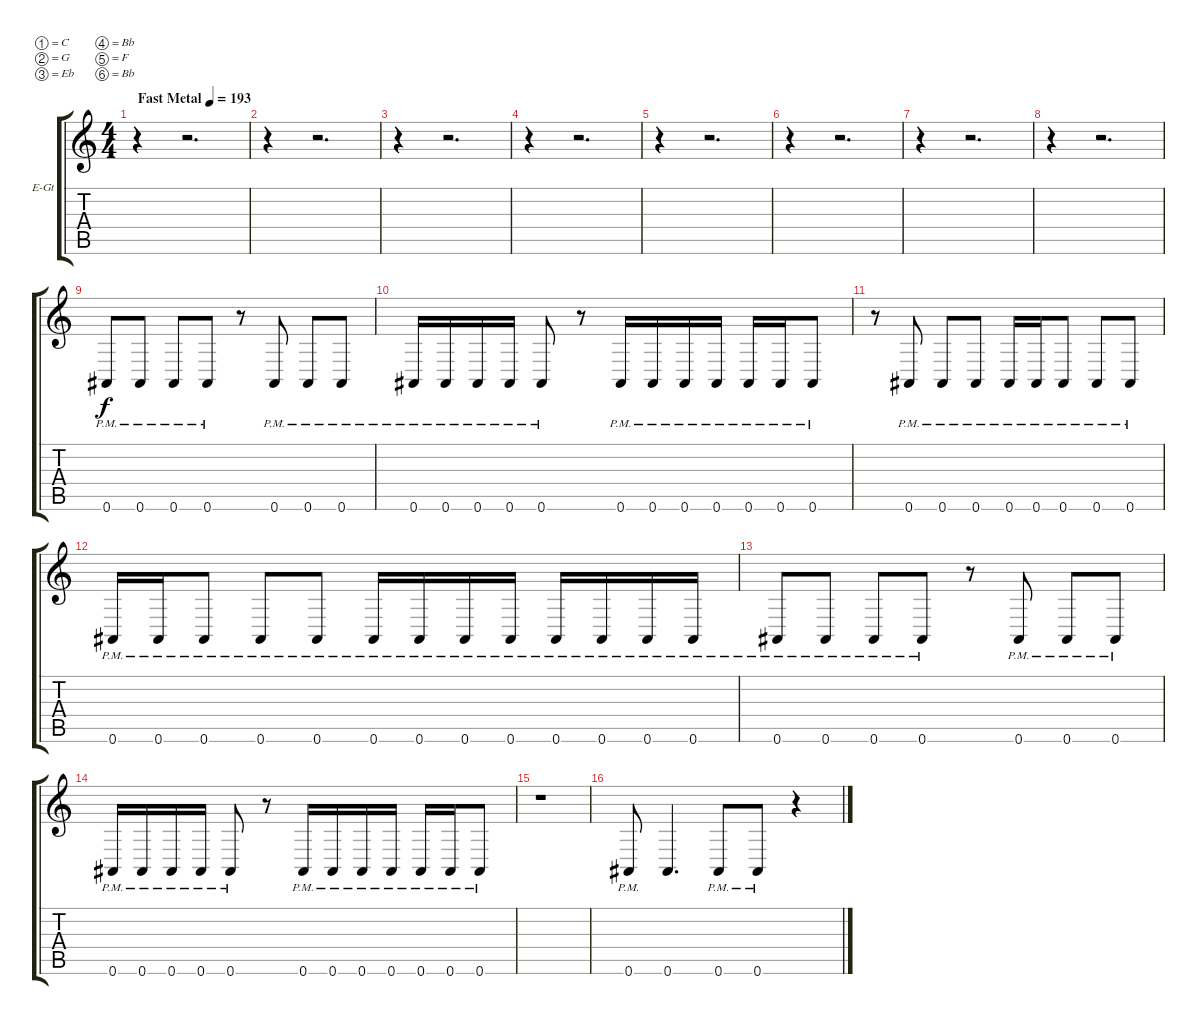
\bracketExtendMode groupsimilarinstruments
\firstSystemTrackNameOrientation horizontal
\otherSystemsTrackNameOrientation horizontal
\track ("Curtis Ward" "E-Gt") {instrument distortionguitar}
\staff {score tabs}
\tuning (C4 G3 Eb3 Bb2 F2 Bb1)
\ts (4 4)
\beaming (8 2 2 2 2)
\tempo (193 "Fast Metal")
\clef g2
\ks c
r.4{dy f instrument distortionguitar} r.2{d} |
r.4 r.2{d} |
r.4 r.2{d} |
r.4 r.2{d} |
r.4 r.2{d} |
r.4 r.2{d} |
r.4 r.2{d} |
r.4 r.2{d} |
0.6{pm}.8 0.6{pm}.8 0.6{pm}.8 0.6{pm}.8 r.8 0.6{pm}.8 0.6{pm}.8 0.6{pm}.8 |
0.6{pm}.16 0.6{pm}.16 0.6{pm}.16 0.6{pm}.16 0.6{pm}.8 r.8 0.6{pm}.16 0.6{pm}.16 0.6{pm}.16 0.6{pm}.16 0.6{pm}.16 0.6{pm}.16 0.6{pm}.8 |
r.8 0.6{pm}.8 0.6{pm}.8 0.6{pm}.8 0.6{pm}.16 0.6{pm}.16 0.6{pm}.8 0.6{pm}.8 0.6{pm}.8 |
0.6{pm}.16 0.6{pm}.16 0.6{pm}.8 0.6{pm}.8 0.6{pm}.8 0.6{pm}.16 0.6{pm}.16 0.6{pm}.16 0.6{pm}.16 0.6{pm}.16 0.6{pm}.16 0.6{pm}.16 0.6{pm}.16 |
0.6{pm}.8 0.6{pm}.8 0.6{pm}.8 0.6{pm}.8 r.8 0.6{pm}.8 0.6{pm}.8 0.6{pm}.8 |
0.6{pm}.16 0.6{pm}.16 0.6{pm}.16 0.6{pm}.16 0.6{pm}.8 r.8 0.6{pm}.16 0.6{pm}.16 0.6{pm}.16 0.6{pm}.16 0.6{pm}.16 0.6{pm}.16 0.6{pm}.8 |
r.1 |
0.6{pm}.8 0.6.4{d} 0.6{pm}.8 0.6{pm}.8 r.4
